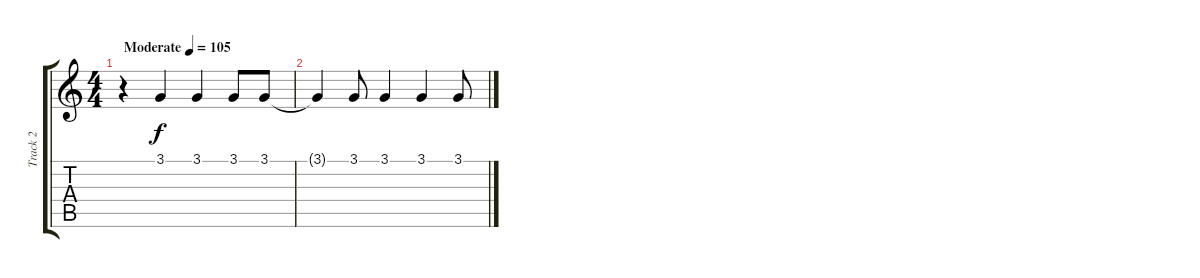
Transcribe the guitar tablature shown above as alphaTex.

\track ("Track 2" "Track 2") {instrument lead6voice}
\staff {score tabs}
\tuning (E4 B3 G3 D3 A2 E2) {hide}
\ts (4 4)
\tempo (105 "Moderate")
\clef g2
\ks c
r.4{dy f instrument lead6voice} 3.1.4 3.1.4 3.1.8 3.1.8 |
3.1{t}.4 3.1.8 3.1.4 3.1.4 3.1.8
